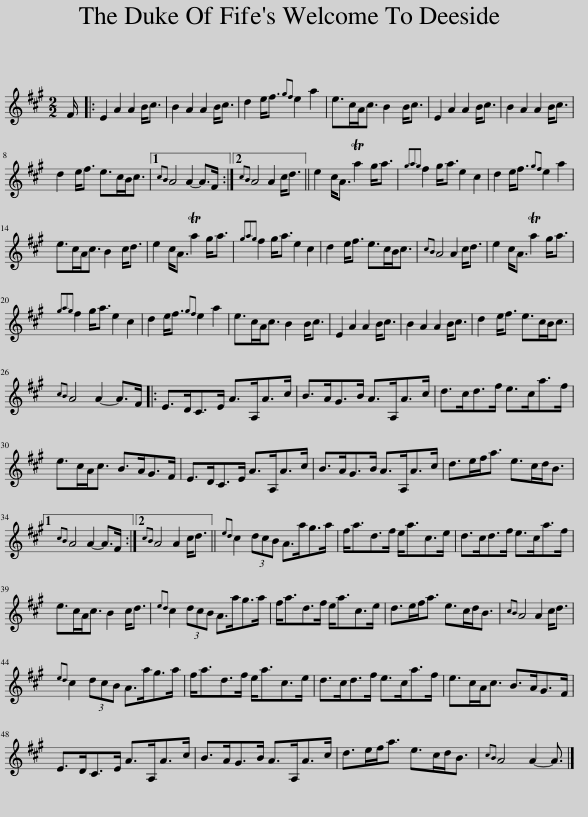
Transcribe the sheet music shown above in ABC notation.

X:1
L:1/8
M:2/2
I:linebreak $
K:A
V:1 treble
V:1
 F/ |: E2 A2 A2 B<c | B2 A2 A2 B<c | d2 e<f{gf} e2 a2 | e>cA<c B2 B<c | %5
 E2 A2 A2 B<c | B2 A2 A2 B<c |$ d2 e<f e>cB<c |1{cB} A4 A2- A>F :|2{cB} A4 A2 c<d || %10
 e2 c<A Ta2 g<a |{gag} f2 g<a e2 c2 | d2 e<f{gf} e2 a2 |$ e>cA<c B2 c<d | e2 c<A Ta2 g<a | %15
{gag} f2 g<a e2 c2 | d2 e<f e>cB<c |{cB} A4 A2 c<d | e2 c<A Ta2 g<a |${gag} f2 g<a e2 c2 | %20
 d2 e<f{gf} e2 a2 | e>cA<c B2 B<c | E2 A2 A2 B<c | B2 A2 A2 B<c | d2 e<f e>cB<c |$ %25
{cB} A4 A2- A>F |: E>DC>E A>A,A>c | B>AG>B A>A,A>c | d>cd>f e>ca>f |$ e>cA<c B>AG>F | %30
 E>DC>E A>A,A>c | B>AG>B A>A,A>c | d>ef<a e>cd<B |1${cB} A4 A2- A>F :|2{cB} A4 A2 c<d || %35
{ed} c2 (3dcB A>ag>a | f<ad>f e<ac>e | d>cd>f e>ca>f |$ e>cA<c B2 c<d |{ed} c2 (3dcB A>ag>a | %40
 f<ad>f e<ac>e | d>ef<a e>cd<B |{cB} A4 A2 c<d |${ed} c2 (3dcB A>ag>a | f<ad>f e<ac>e | %45
 d>cd>f e>ca>f | e>cA<c B>AG>F |$ E>DC>E A>A,A>c | B>AG>B A>A,A>c | d>ef<a e>cd<B | %50
{cB} A4 A2- A3/2 |] %51
